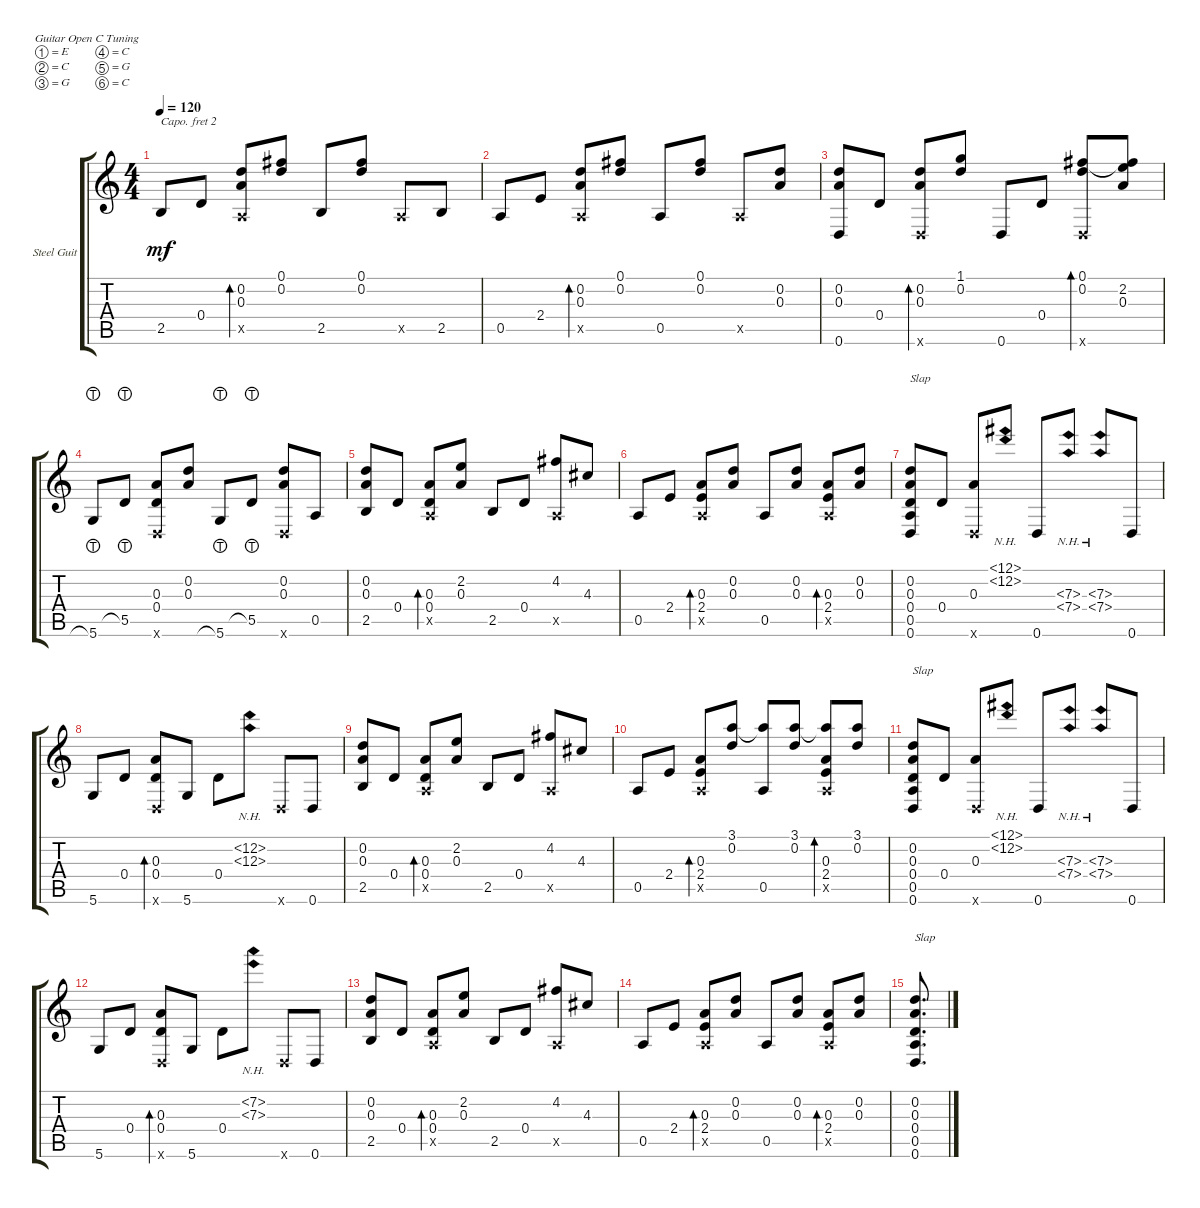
\defaultSystemsLayout 4
\bracketExtendMode groupsimilarinstruments
\firstSystemTrackNameOrientation horizontal
\otherSystemsTrackNameOrientation horizontal
\track ("Steel Guitar" "Steel Guit") {instrument acousticguitarsteel}
\staff {score tabs}
\capo 2
\tuning (E4 C4 G3 C3 G2 C2)
\ts (4 4)
\tempo 120
\clef g2
\ks c
2.5.8{dy mf} 0.4.8 (0.3 0.2 0.5{x}).8{bd 30} (0.2 0.1).8 2.5.8 (0.2 0.1).8 0.5{x}.8 2.5.8 |
0.5.8 2.4.8 (0.3 0.2 0.5{x}).8{bd 30} (0.2 0.1).8 0.5.8 (0.2 0.1).8 0.5{x}.8 (0.3 0.2).8 |
(0.2 0.3 0.6).8 0.4.8 (0.3 0.6{x} 0.2).8{bd 30} (0.2 1.1).8 0.6.8 0.4.8 (0.2 0.1 0.6{x}).8{bd 30} (2.2 0.3 0.1{t}).8 |
5.6{lht}.8 5.5{lht}.8 (0.3 0.6{x} 0.4).8 (0.3 0.2).8 5.6{lht}.8 5.5{lht}.8 (0.3 0.2 0.6{x}).8 0.5.8 |
(2.5 0.3 0.2).8 0.4.8 (0.3 0.5{x} 0.4).8{bd 30} (2.2 0.3).8 2.5.8 0.4.8 (0.5{x} 4.2).8 4.3.8 |
0.5.8 2.4.8 (0.3 2.4 0.5{x}).8{bd 30} (0.2 0.3).8 0.5.8 (0.3 0.2).8 (0.5{x} 0.3 2.4).8{bd 30} (0.3 0.2).8 |
(0.6 0.5 0.4 0.3 0.2).8{txt "Slap"} 0.4.8 (0.3 0.6{x}).8 (12.1{nh} 12.2{nh}).8 0.6.8 (7.3{nh} 7.4{nh}).8 (7.3{nh} 7.4{nh}).8 0.6.8 |
5.6.8 0.4.8 (0.3 0.4 0.6{x}).8{bd 30} 5.6.8 0.4.8 (12.3{nh} 12.2{nh}).8 0.6{x}.8 0.6.8 |
(2.5 0.3 0.2).8 0.4.8 (0.3 0.5{x} 0.4).8{bd 30} (2.2 0.3).8 2.5.8 0.4.8 (0.5{x} 4.2).8 4.3.8 |
0.5.8 2.4.8 (0.3 2.4 0.5{x}).8{bd 30} (0.2 3.1).8 (0.5 3.1{t}).8 (0.2 3.1).8 (0.5{x} 0.3 2.4 3.1{t}).8{bd 30} (0.2 3.1).8 |
(0.6 0.5 0.4 0.3 0.2).8{txt "Slap"} 0.4.8 (0.3 0.6{x}).8 (12.1{nh} 12.2{nh}).8 0.6.8 (7.3{nh} 7.4{nh}).8 (7.3{nh} 7.4{nh}).8 0.6.8 |
5.6.8 0.4.8 (0.3 0.4 0.6{x}).8{bd 30} 5.6.8 0.4.8 (7.3{nh} 7.2{nh}).8 0.6{x}.8 0.6.8 |
(2.5 0.3 0.2).8 0.4.8 (0.3 0.5{x} 0.4).8{bd 30} (2.2 0.3).8 2.5.8 0.4.8 (0.5{x} 4.2).8 4.3.8 |
0.5.8 2.4.8 (0.3 2.4 0.5{x}).8{bd 30} (0.2 0.3).8 0.5.8 (0.3 0.2).8 (0.5{x} 0.3 2.4).8{bd 30} (0.3 0.2).8 |
(0.6 0.5 0.4 0.3 0.2).8{d txt "Slap"}
